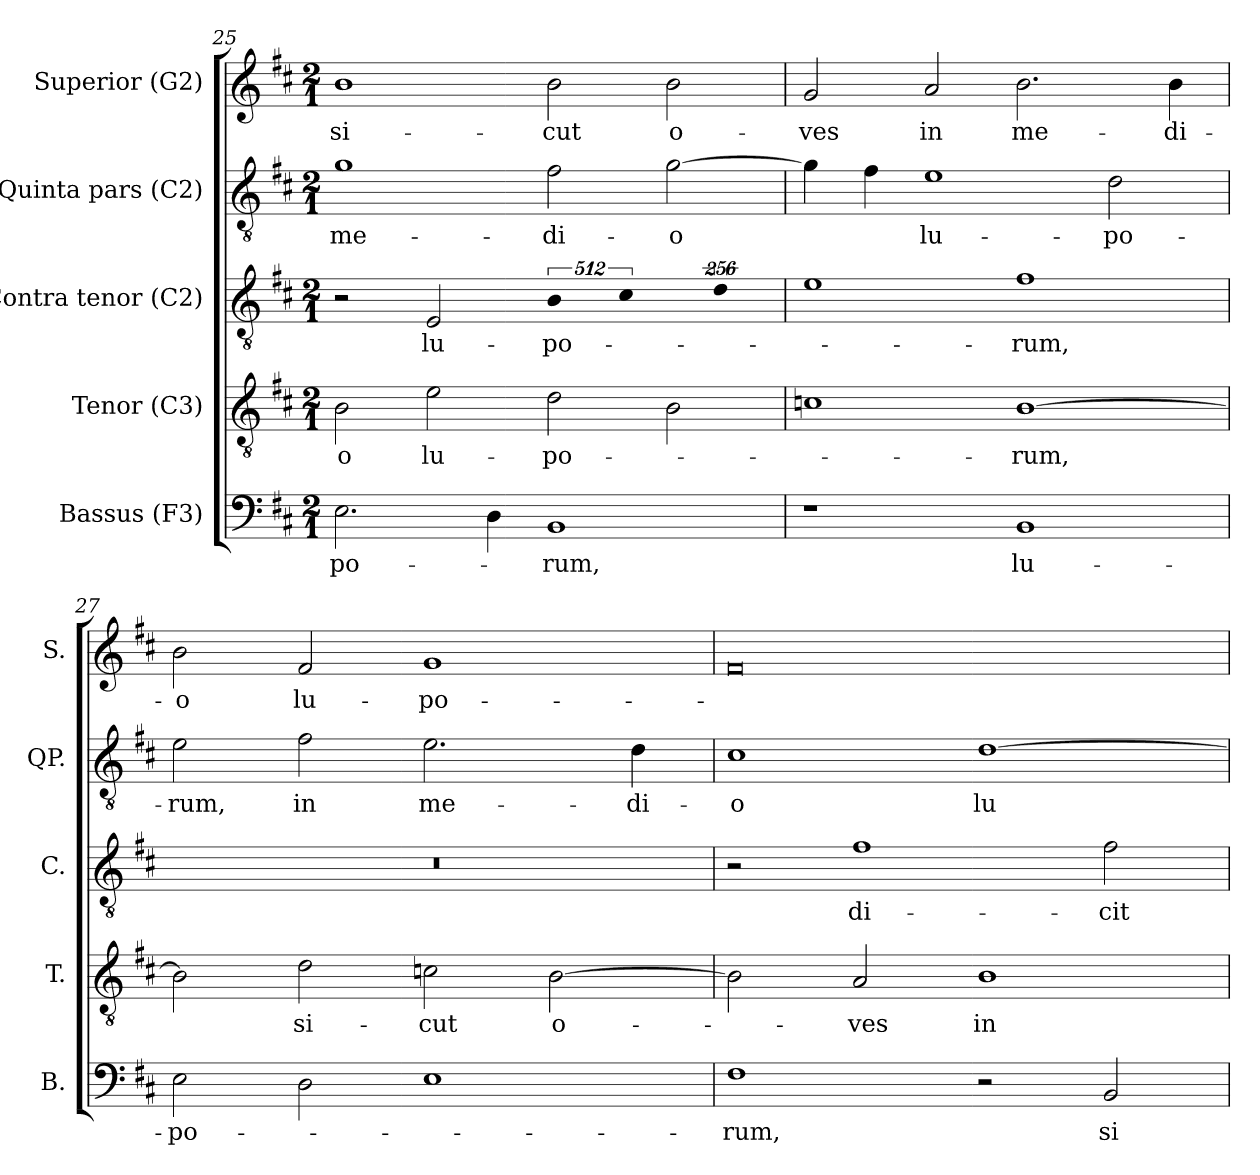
**kern	**text	**kern	**text	**kern	**text	**kern	**text	**kern	**text
*part5	*part5	*part4	*part4	*part3	*part3	*part2	*part2	*part1	*part1
*staff5	*staff5	*staff4	*staff4	*staff3	*staff3	*staff2	*staff2	*staff1	*staff1
*I"Bassus (F3)	*	*I"Tenor (C3)	*	*I"Contra tenor (C2)	*	*I"Quinta pars (C2)	*	*I"Superior (G2)	*
*I'B.	*	*I'T.	*	*I'C.	*	*I'QP.	*	*I'S.	*
!!LO:PB:g=z
*clefF4	*	*clefGv2	*	*clefGv2	*	*clefGv2	*	*clefG2	*
*	*	*ITrd7c12	*	*ITrd7c12	*	*ITrd7c12	*	*	*
*k[f#c#]	*	*k[f#c#]	*	*k[f#c#]	*	*k[f#c#]	*	*k[f#c#]	*
*D:	*	*D:	*	*D:	*	*D:	*	*D:	*
*M2/1	*	*M2/1	*	*M2/1	*	*M2/1	*	*M2/1	*
=25	=25	=25	=25	=25	=25	=25	=25	=25	=25
!	!LO:LY:b:color=#000000	!	!	!	!	!	!	!	!
!	!	!	!LO:LY:b:color=#000000	!	!	!	!	!	!
!	!	!	!	!	!	!	!LO:LY:b:color=#000000	!	!
!	!	!	!	!	!	!	!	!	!LO:LY:b:color=#000000
2.Ei\	-po-	2BBi\	-o	2r	.	1Gi	me-	1bi	si-
!	!	!	!LO:LY:b:color=#000000	!	!	!	!	!	!
!	!	!	!	!	!LO:LY:b:color=#000000	!	!	!	!
.	.	2Ei\	lu-	2EEi/	lu-	.	.	.	.
4Di\	.	.	.	.	.	.	.	.	.
!	!LO:LY:b:color=#000000	!	!	!	!	!	!	!	!
!	!	!	!LO:LY:b:color=#000000	!LO:N:vis=2	!	!	!	!	!
!	!	!	!	!	!LO:LY:b:color=#000000	!	!	!	!
!	!	!	!	!	!	!	!LO:LY:b:color=#000000	!	!
!	!	!	!	!	!	!	!	!	!LO:LY:b:color=#000000
1BBi	-rum,	2Di\	-po-	1024%341BBi\	-po-	2F#i\	-di-	2bi\	-cut
!	!	!	!	!LO:N:vis=2	!	!	!	!	!
.	.	.	.	1024%341C#i\	.	.	.	.	.
!	!	!	!	!	!	!	!LO:LY:b:color=#000000	!	!
!	!	!	!	!	!	!	!	!	!LO:LY:b:color=#000000
.	.	2BBi\	.	.	.	[2Gi\	-o	2bi\	o-
!	!	!	!	!LO:N:vis=2	!	!	!	!	!
.	.	.	.	512%171Di\	.	.	.	.	.
=26	=26	=26	=26	=26	=26	=26	=26	=26	=26
!	!	!	!	!	!	!	!	!	!LO:LY:b:color=#000000
1r	.	1Cni	.	1Ei	.	4Gi\]	.	2gi/	-ves
.	.	.	.	.	.	4F#i\	.	.	.
!	!	!	!	!	!	!	!LO:LY:b:color=#000000	!	!
!	!	!	!	!	!	!	!	!	!LO:LY:b:color=#000000
.	.	.	.	.	.	1Ei	lu-	2ai/	in
!	!LO:LY:b:color=#000000	!	!	!	!	!	!	!	!
!	!	!	!LO:LY:b:color=#000000	!	!	!	!	!	!
!	!	!	!	!	!LO:LY:b:color=#000000	!	!	!	!
!	!	!	!	!	!	!	!	!	!LO:LY:b:color=#000000
1BBi	lu-	[1BBi	-rum,	1F#i	-rum,	.	.	2.bi\	me-
!	!	!	!	!	!	!	!LO:LY:b:color=#000000	!	!
.	.	.	.	.	.	2Di\	-po-	.	.
!	!	!	!	!	!	!	!	!	!LO:LY:b:color=#000000
.	.	.	.	.	.	.	.	4bi\	-di-
=27	=27	=27	=27	=27	=27	=27	=27	=27	=27
!	!LO:LY:b:color=#000000	!	!	!LO:N:vis=1	!	!	!	!	!
!	!	!	!	!	!	!	!LO:LY:b:color=#000000	!	!
!	!	!	!	!	!	!	!	!	!LO:LY:b:color=#000000
2Ei\	-po-	2BBi\]	.	0r	.	2Ei\	-rum,	2bi\	-o
!	!	!	!LO:LY:b:color=#000000	!	!	!	!	!	!
!	!	!	!	!	!	!	!LO:LY:b:color=#000000	!	!
!	!	!	!	!	!	!	!	!	!LO:LY:b:color=#000000
2Di\	.	2Di\	si-	.	.	2F#i\	in	2f#i/	lu-
!	!	!	!LO:LY:b:color=#000000	!	!	!	!	!	!
!	!	!	!	!	!	!	!LO:LY:b:color=#000000	!	!
!	!	!	!	!	!	!	!	!	!LO:LY:b:color=#000000
1Ei	.	2Cni\	-cut	.	.	2.Ei\	me-	1gi	-po-
!	!	!	!LO:LY:b:color=#000000	!	!	!	!	!	!
.	.	[2BBi\	o-	.	.	.	.	.	.
!	!	!	!	!	!	!	!LO:LY:b:color=#000000	!	!
.	.	.	.	.	.	4Di\	-di-	.	.
=28	=28	=28	=28	=28	=28	=28	=28	=28	=28
!	!LO:LY:b:color=#000000	!	!	!	!	!	!	!	!
!	!	!	!	!	!	!	!LO:LY:b:color=#000000	!	!
1F#i	-rum,	2BBi\]	.	2r	.	1C#i	-o	0f#i	.
!	!	!	!LO:LY:b:color=#000000	!	!	!	!	!	!
!	!	!	!	!	!LO:LY:b:color=#000000	!	!	!	!
.	.	2AAi/	-ves	1F#i	di-	.	.	.	.
!	!	!	!LO:LY:b:color=#000000	!	!	!	!	!	!
!	!	!	!	!	!	!	!LO:LY:b:color=#000000	!	!
2r	.	1BBi	in	.	.	[1Di	lu-	.	.
!	!LO:LY:b:color=#000000	!	!	!	!	!	!	!	!
!	!	!	!	!	!LO:LY:b:color=#000000	!	!	!	!
2BBi/	si-	.	.	2F#i\	-cit	.	.	.	.
=	=	=	=	=	=	=	=	=	=
*-	*-	*-	*-	*-	*-	*-	*-	*-	*-
